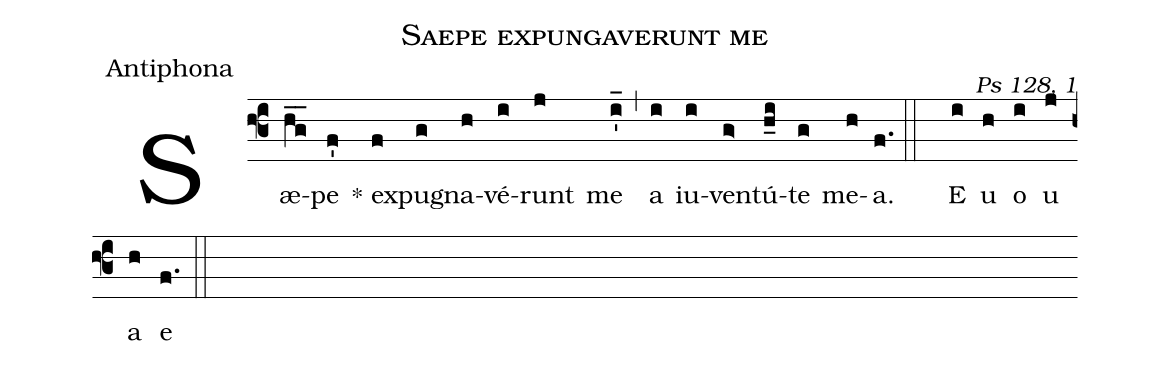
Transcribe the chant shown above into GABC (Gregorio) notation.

name:Saepe expungaverunt me;
office-part:Antiphona;
commentary:Ps 128, 1;
%%
(f3)Sæ-(h_g_)pe(f') *  ex(f)pu(g)gna(h)vé(i)runt(j) me(i'_) (,) a(i) iu(i)-ven(g>)tú(h_i)te(g) me-(h)a.(f.) (::)
()E(i) u(h) o(i) u(j) a(h) e(f.) (::)
